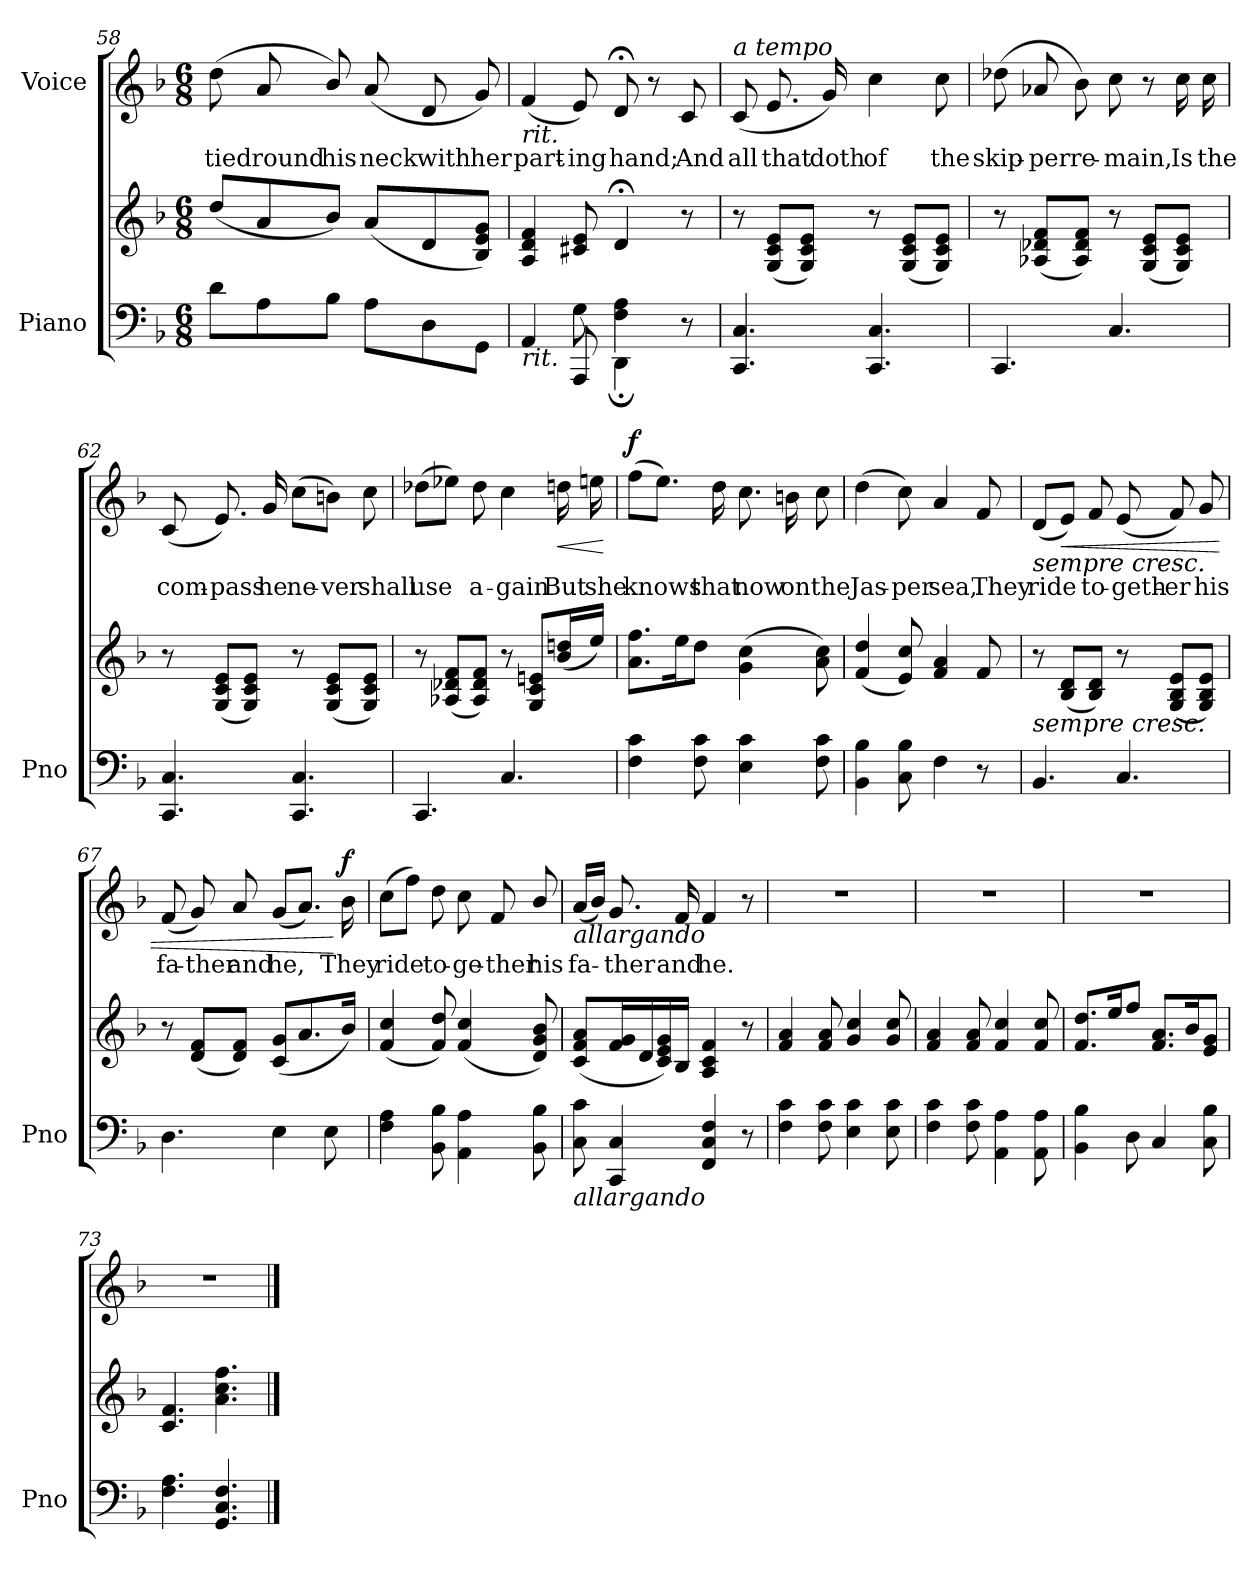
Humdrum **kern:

**kern	**kern	**dynam	**kern	**text	**dynam
*part2	*part2	*part2	*part1	*part1	*part1
*staff3	*staff2	*staff2/3	*staff1	*staff1	*staff1
*I"Piano	*	*	*I"Voice	*	*
*I'Pno	*	*	*	*	*
*clefF4	*clefG2	*	*clefG2	*	*
*k[b-]	*k[b-]	*	*k[b-]	*	*
*M6/8	*M6/8	*	*M6/8	*	*
=58	=58	=58	=58	=58	=58
!	!	!	!	!LO:LY:b	!
8d\L	(8dd/L	.	(8dd\	tied	.
!	!	!	!	!LO:LY:b	!
8A\	8a/	.	8a/	round	.
!	!	!	!	!LO:LY:b	!
8B-\J	8b-/J)	.	8b-/)	his	.
!	!	!	!	!LO:LY:b	!
8A\L	(8a/L	.	(>8a/	neck	.
!	!	!	!	!LO:LY:b	!
8D\	8d/	.	8d/	with	.
!	!	!	!	!LO:LY:b	!
8GG\J	8B-/ 8e/ 8g/J)	.	8g/)	her	.
=59	=59	=59	=59	=59	=59
*^	*^	*	*	*	*
!	!	!	!	!	!LO:TX:b:i:t=rit.	!	!
!LO:TX:b:i:t=rit.	!	!	!	!	!	!	!
!	!	!	!	!	!	!LO:LY:b	!
4ryy	4AA/	4A/ 4d/ 4f/	4ryy	.	(4f/	part-	.
!	!	!	!	!	!	!LO:LY:b	!
8G\	8AAA/	8c#X/ 8e/	4.ryy	.	8e/)	-ing	.
!	!	!	!	!	!	!LO:LY:b	!
4F\ 4A\	4DD;\	4d;</	.	.	8d;</	hand;	.
.	.	.	.	.	8r	.	.
!	!	!	!	!	!	!LO:LY:b	!
8ryy	8r	8r	8ryy	.	8c/	And	.
!!LO:PB:g=z
=60	=60	=60	=60	=60	=60	=60	=60
!	!	!	!	!	!LO:TX:a:i:t=a tempo	!	!
!LO:TX:b:i:t=a tempo	!	!	!	!	!	!	!
!	!	!	!	!	!	!LO:LY:b	!
*v	*v	*	*	*	*	*	*
*	*v	*v	*	*	*	*
4.CC/ 4.C/	8r	.	(>8c/	all	.
!	!	!	!	!LO:LY:b	!
.	(8G/ 8c/ 8e/L	.	8.e/	that	.
.	8G/ 8c/ 8e/J)	.	.	.	.
!	!	!	!	!LO:LY:b	!
.	.	.	16g/)	doth	.
!	!	!	!	!LO:LY:b	!
4.CC/ 4.C/	8r	.	4cc\	of	.
.	(8G/ 8c/ 8e/L	.	.	.	.
!	!	!	!	!LO:LY:b	!
.	8G/ 8c/ 8e/J)	.	8cc\	the	.
=61	=61	=61	=61	=61	=61
!	!	!	!	!LO:LY:b	!
4.CC/	8r	.	(8dd-X\	skip-	.
!	!	!	!	!LO:LY:b	!
.	(8A-X/ 8d-X/ 8f/L	.	8a-X/	-per	.
!	!	!	!	!LO:LY:b	!
.	8A-/ 8d-/ 8f/J)	.	8b-\)	re-	.
!	!	!	!	!LO:LY:b	!
4.C/	8r	.	8cc\	-main,	.
.	(8G/ 8c/ 8e/L	.	8r	.	.
!	!	!	!	!LO:LY:b	!
.	8G/ 8c/ 8e/J)	.	16cc\	Is	.
!	!	!	!	!LO:LY:b	!
.	.	.	16cc\	the	.
=62	=62	=62	=62	=62	=62
!	!	!	!	!LO:LY:b	!
4.CC/ 4.C/	8r	.	(8c/	com-	.
!	!	!	!	!LO:LY:b	!
.	(8G/ 8c/ 8e/L	.	8.e/)	-pass	.
.	8G/ 8c/ 8e/J)	.	.	.	.
!	!	!	!	!LO:LY:b	!
.	.	.	16g/	he	.
!	!	!	!	!LO:LY:b	!
4.CC/ 4.C/	8r	.	(8cc\L	ne-	.
!	!	!	!	!LO:LY:b	!
.	(8G/ 8c/ 8e/L	.	8bn\J)	-ver	.
!	!	!	!	!LO:LY:b	!
.	8G/ 8c/ 8e/J)	.	8cc\	shall	.
!!LO:LB:g=z
=63	=63	=63	=63	=63	=63
!	!	!	!	!LO:LY:b	!
4.CC/	8r	.	(8dd-X\L	use	.
.	(8A-X/ 8d-X/ 8f/L	.	8ee-X\J)	.	.
!	!	!	!	!LO:LY:b	!
.	8A-/ 8d-/ 8f/J)	.	8dd-\	a-	.
!	!	!	!	!LO:LY:b	!
4.C/	8r	.	4cc\	-gain	.
.	8G/ 8c/ 8en/L	.	.	.	.
!	!	!	!	!LO:LY:b	!LO:HP:b
.	(16b-/ 16ddn/L	.	16ddn\	But	<
!	!	!	!	!LO:LY:b	!
.	16ee/JJ)	.	16een\	she	.
.	.	.	.	.	[
=64	=64	=64	=64	=64	=64
!	!	!	!	!LO:LY:b	!LO:DY:a
4F\ 4c\	8.a\ 8.ff\L	.	(8ff\L	knows	f
.	.	.	8.ee\J)	.	.
.	16ee\K	.	.	.	.
8F\ 8c\	8dd\J	.	.	.	.
!	!	!	!	!LO:LY:b	!
.	.	.	16dd\	that	.
!	!	!	!	!LO:LY:b	!
4E\ 4c\	(>4g\ 4cc\	.	8.cc\	now	.
!	!	!	!	!LO:LY:b	!
.	.	.	16bn\	on	.
!	!	!	!	!LO:LY:b	!
8F\ 8c\	8a\ 8cc\)	.	8cc\	the	.
=65	=65	=65	=65	=65	=65
!	!	!	!	!LO:LY:b	!
4BB-\ 4B-\	(4f/ 4dd/	.	(4dd\	Jas-	.
!	!	!	!	!LO:LY:b	!
8C\ 8B-\	8e/ 8cc/)	.	8cc\)	-per	.
!	!	!	!	!LO:LY:b	!
4F\	4f/ 4a/	.	4a/	sea,	.
!	!	!	!	!LO:LY:b	!
8r	8f/	.	8f/	They	.
!!LO:LB:g=z
=66	=66	=66	=66	=66	=66
!	!	!	!LO:TX:b:i:t=sempre cresc.	!	!
!	!LO:TX:b:i:t=sempre cresc.	!	!	!	!
!	!	!	!	!LO:LY:b	!
4.BB-/	8r	.	(8d/L	ride	.
!	!	!	!	!	!LO:HP:b
.	(8B-/ 8d/L	.	8e/J)	.	<
!	!	!	!	!LO:LY:b	!
.	8B-/ 8d/J)	.	8f/	to-	.
!	!	!	!	!LO:LY:b	!
4.C/	8r	.	(8e/	-geth-	.
!	!	!	!	!LO:LY:b	!
.	(8G/ 8B-/ 8e/L	.	8f/)	-er	.
!	!	!	!	!LO:LY:b	!
.	8G/ 8B-/ 8e/J)	.	8g/	his	.
=67	=67	=67	=67	=67	=67
!	!	!	!	!LO:LY:b	!
4.D\	8r	.	(8f/	fa-	.
!	!	!	!	!LO:LY:b	!
.	(8d/ 8f/L	.	8g/)	-ther	.
!	!	!	!	!LO:LY:b	!
.	8d/ 8f/J)	.	8a/	and	.
!	!	!	!	!LO:LY:b	!
4E\	(8c/ 8g/L	.	(8g/L	he,	.
.	8.a/	.	8.a/J)	.	.
8E\	.	.	.	.	.
!	!	!	!	!LO:LY:b	!LO:DY:n=1:a
.	16b-/Jk)	.	16b-\	They	[ f
=68	=68	=68	=68	=68	=68
!	!	!	!	!LO:LY:b	!
4F\ 4A\	(4f/ 4cc/	.	(8cc\L	ride	.
.	.	.	8ff\J)	.	.
!	!	!	!	!LO:LY:b	!
8BB-\ 8B-\	8f/ 8dd/)	.	8dd\	to-	.
!	!	!	!	!LO:LY:b	!
4AA\ 4A\	(4f/ 4cc/	.	8cc\	-ge-	.
!	!	!	!	!LO:LY:b	!
.	.	.	8f/	-ther	.
!	!	!	!	!LO:LY:b	!
8BB-\ 8B-\	8d/ 8g/ 8b-/)	.	8b-/	his	.
!!LO:LB:g=z
=69	=69	=69	=69	=69	=69
!	!	!	!LO:TX:b:i:t=allargando	!	!
!LO:TX:b:i:t=allargando	!	!	!	!	!
!	!	!	!	!LO:LY:b	!
8C\ 8c\	(8c/ 8f/ 8a/L	.	(16a/LL	fa-	.
.	.	.	16b-/JJ)	.	.
!	!	!	!	!LO:LY:b	!
4CC/ 4C/	16f/ 16g/L	.	8.g/	-ther	.
.	16d/	.	.	.	.
.	16c/ 16e/ 16g/)	.	.	.	.
!	!	!	!	!LO:LY:b	!
.	16B-/JJ	.	16f/	and	.
!	!	!	!	!LO:LY:b	!
4FF/ 4C/ 4F/	4A/ 4c/ 4f/	.	4f/	he.	.
8r	8r	.	8r	.	.
=70	=70	=70	=70	=70	=70
!	!	!LO:DY:b	!	!	!
!	!	!LO:DY:n=1:b	!	!	!
4F\ 4c\	4f/ 4a/	p other-dynamics	2.r	.	.
8F\ 8c\	8f/ 8a/	.	.	.	.
4E\ 4c\	4g/ 4cc/	.	.	.	.
8E\ 8c\	8g/ 8cc/	.	.	.	.
=71	=71	=71	=71	=71	=71
4F\ 4c\	4f/ 4a/	.	2.r	.	.
8F\ 8c\	8f/ 8a/	.	.	.	.
4AA\ 4A\	4f/ 4cc/	.	.	.	.
8AA\ 8A\	8f/ 8cc/	.	.	.	.
=72	=72	=72	=72	=72	=72
4BB-\ 4B-\	8.f/ 8.dd/L	.	2.r	.	.
.	16ee/K	.	.	.	.
8D\	8ff/J	.	.	.	.
4C/	8.f/ 8.a/L	.	.	.	.
.	16b-/K	.	.	.	.
8C\ 8B-\	8e/ 8g/J	.	.	.	.
=73	=73	=73	=73	=73	=73
4.F\ 4.A\	4.c/ 4.f/	.	2.r	.	.
4.GG/ 4.C/ 4.F/	4.a\ 4.cc\ 4.ff\	.	.	.	.
==	==	==	==	==	==
*-	*-	*-	*-	*-	*-
